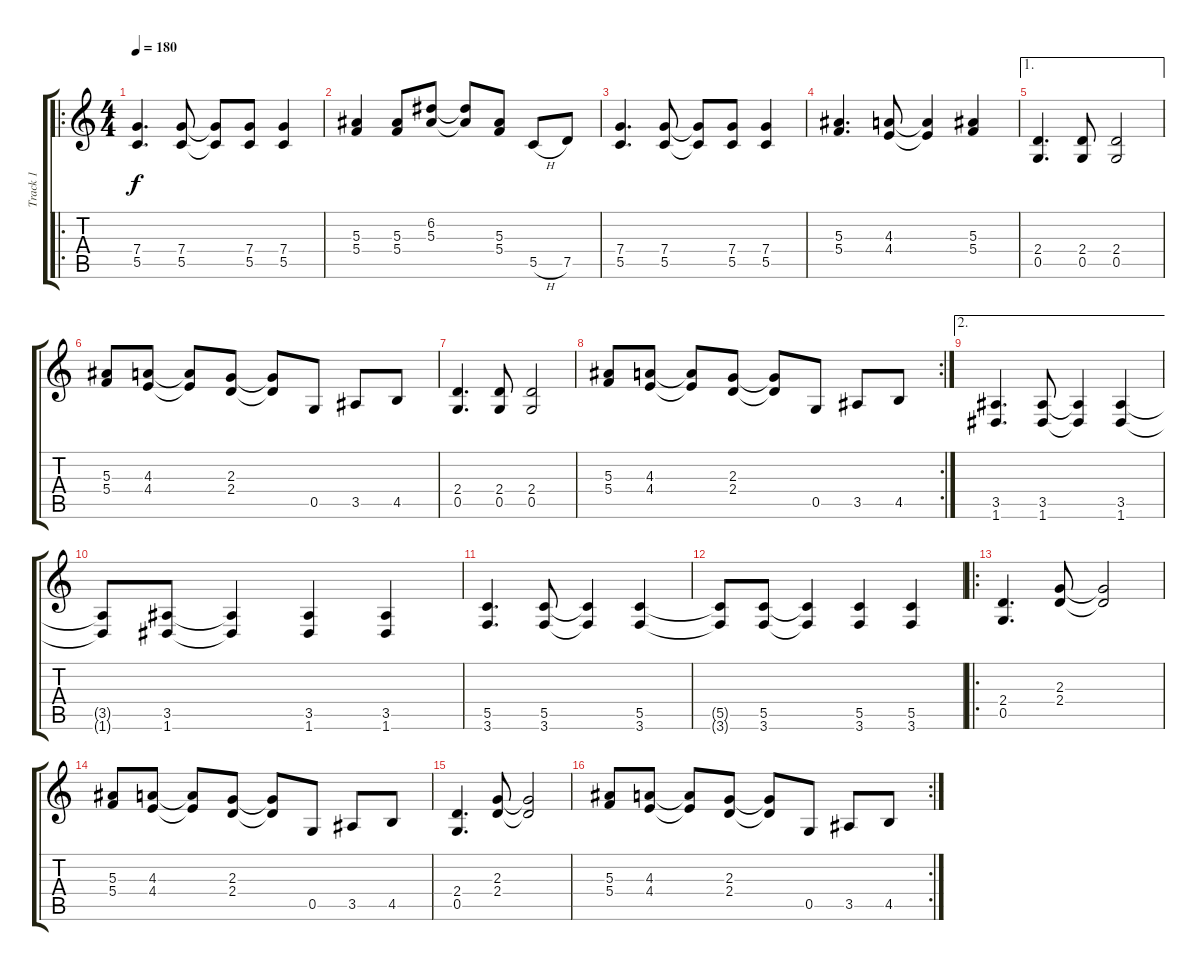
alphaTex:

\track ("Track 1" "Track 1") {instrument overdrivenguitar}
\staff {score tabs}
\tuning (D4 A3 F3 C3 G2 D2) {hide}
\ro
\ts (4 4)
\tempo 180
\clef g2
\ks c
(7.4 5.5).4{d dy f} (7.4 5.5).8 (7.4{t} 5.5{t}).8 (7.4 5.5).8 (7.4 5.5).4 |
(5.3 5.4).4 (5.3 5.4).8 (6.2 5.3).8 (6.2{t} 5.3{t}).8 (5.3 5.4).8 5.5{h}.8 7.5.8 |
(7.4 5.5).4{d} (7.4 5.5).8 (7.4{t} 5.5{t}).8 (7.4 5.5).8 (7.4 5.5).4 |
(5.3 5.4).4{d} (4.3 4.4).8 (4.3{t} 4.4{t}).4 (5.3 5.4).4 |
\ae 1
(2.4 0.5).4{d} (2.4 0.5).8 (2.4 0.5).2 |
(5.3 5.4).8 (4.3 4.4).8 (4.3{t} 4.4{t}).8 (2.3 2.4).8 (2.3{t} 2.4{t}).8 0.5.8 3.5.8 4.5.8 |
(2.4 0.5).4{d} (2.4 0.5).8 (2.4 0.5).2 |
\rc 2
(5.3 5.4).8 (4.3 4.4).8 (4.3{t} 4.4{t}).8 (2.3 2.4).8 (2.3{t} 2.4{t}).8 0.5.8 3.5.8 4.5.8 |
\ae 2
(3.5 1.6).4{d} (3.5 1.6).8 (3.5{t} 1.6{t}).4 (3.5 1.6).4 |
(3.5{t} 1.6{t}).8 (3.5 1.6).8 (3.5{t} 1.6{t}).4 (3.5 1.6).4 (3.5 1.6).4 |
(5.5 3.6).4{d} (5.5 3.6).8 (5.5{t} 3.6{t}).4 (5.5 3.6).4 |
(5.5{t} 3.6{t}).8 (5.5 3.6).8 (5.5{t} 3.6{t}).4 (5.5 3.6).4 (5.5 3.6).4 |
\ro
(2.4 0.5).4{d} (2.3 2.4).8 (2.3{t} 2.4{t}).2 |
(5.3 5.4).8 (4.3 4.4).8 (4.3{t} 4.4{t}).8 (2.3 2.4).8 (2.3{t} 2.4{t}).8 0.5.8 3.5.8 4.5.8 |
(2.4 0.5).4{d} (2.3 2.4).8 (2.3{t} 2.4{t}).2 |
\rc 2
(5.3 5.4).8 (4.3 4.4).8 (4.3{t} 4.4{t}).8 (2.3 2.4).8 (2.3{t} 2.4{t}).8 0.5.8 3.5.8 4.5.8
